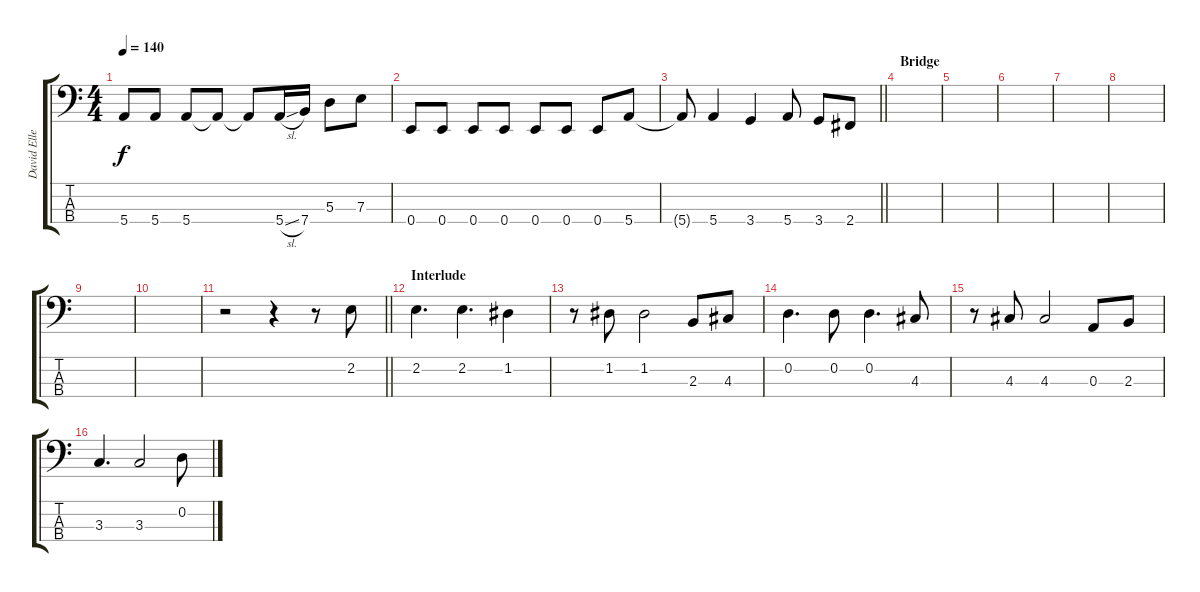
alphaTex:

\track ("David Ellefson" "David Elle") {instrument electricbassfinger}
\staff {score tabs}
\tuning (G2 D2 A1 E1) {hide}
\ts (4 4)
\tempo 140
\clef f4
\ks c
5.4{t}.8{dy f} 5.4.8 5.4.8 5.4{t}.8 5.4{t}.8 5.4{sl}.16 7.4.16 5.3.8 7.3.8 |
0.4.8 0.4.8 0.4.8 0.4.8 0.4.8 0.4.8 0.4.8 5.4.8 |
\barLineRight lightlight
5.4{t}.8 5.4.4 3.4.4 5.4.8 3.4.8 2.4.8 |
\section ("" "Bridge")
|
|
|
|
|
|
|
\barLineRight lightlight
r.2 r.4 r.8 2.2.8 |
\section ("" "Interlude")
2.2.4{d} 2.2.4{d} 1.2.4 |
r.8 1.2.8 1.2.2 2.3.8 4.3.8 |
0.2.4{d} 0.2.8 0.2.4{d} 4.3.8 |
r.8 4.3.8 4.3.2 0.3.8 2.3.8 |
3.3.4{d} 3.3.2 0.2.8
